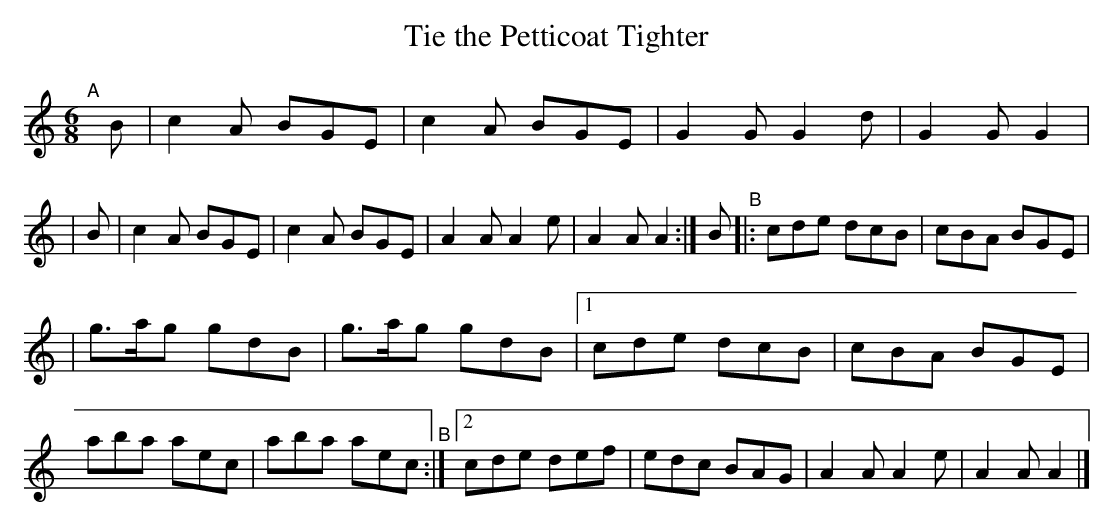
X:1
T: Tie the Petticoat Tighter
M: 6/8
L: 1/8
K: Am
"^A"[|]\
  B | c2A BGE | c2A BGE | G2G G2d | G2G G2 |\
| B | c2A BGE | c2A BGE | A2A A2e | A2A A2 :|\
B "^B"|: cde dcB | cBA BGE |
                      | g>ag gdB | g>ag gdB |\
[1 cde dcB | cBA BGE | aba aec | aba aec "^B":|\
[2 cde def | edc BAG | A2A A2e | A2A A2 |]
